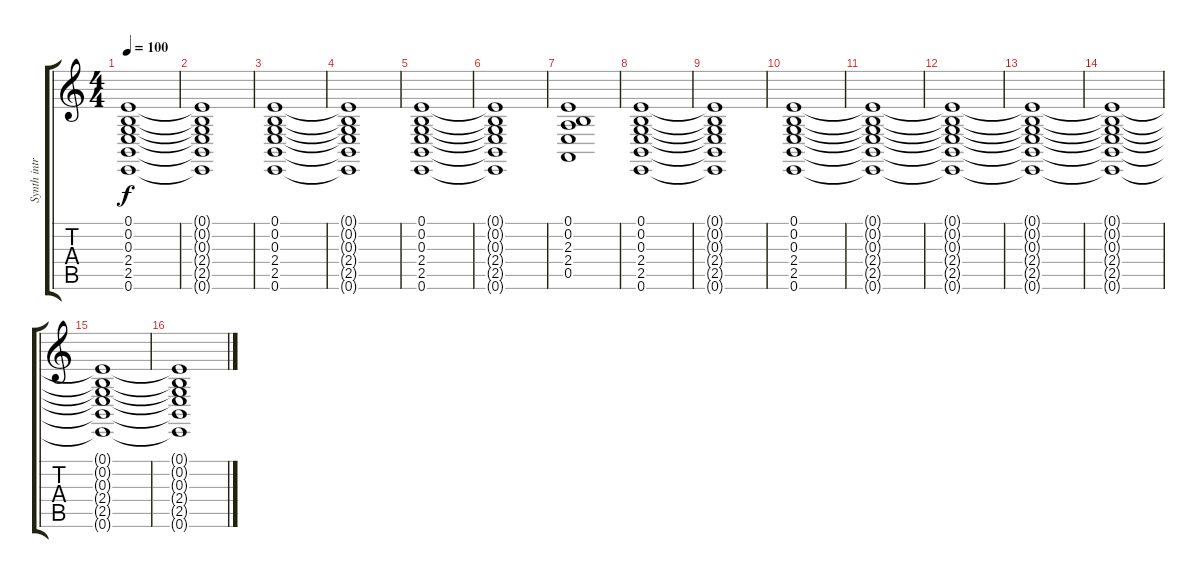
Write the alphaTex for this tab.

\track ("Synth intro" "Synth intr") {instrument brasssection}
\staff {score tabs}
\tuning (E4 B3 G3 D3 A2 E2) {hide}
\ts (4 4)
\tempo 100
\clef g2
\ks c
(0.1 0.2 0.3 2.4 2.5 0.6).1{dy f instrument brasssection} |
(0.1{t} 0.2{t} 0.3{t} 2.4{t} 2.5{t} 0.6{t}).1 |
(0.1 0.2 0.3 2.4 2.5 0.6).1 |
(0.1{t} 0.2{t} 0.3{t} 2.4{t} 2.5{t} 0.6{t}).1 |
(0.1 0.2 0.3 2.4 2.5 0.6).1 |
(0.1{t} 0.2{t} 0.3{t} 2.4{t} 2.5{t} 0.6{t}).1 |
(0.1 0.2 2.3 2.4 0.5).1 |
(0.1 0.2 0.3 2.4 2.5 0.6).1 |
(0.1{t} 0.2{t} 0.3{t} 2.4{t} 2.5{t} 0.6{t}).1 |
(0.1 0.2 0.3 2.4 2.5 0.6).1 |
(0.1{t} 0.2{t} 0.3{t} 2.4{t} 2.5{t} 0.6{t}).1 |
(0.1{t} 0.2{t} 0.3{t} 2.4{t} 2.5{t} 0.6{t}).1 |
(0.1{t} 0.2{t} 0.3{t} 2.4{t} 2.5{t} 0.6{t}).1 |
(0.1{t} 0.2{t} 0.3{t} 2.4{t} 2.5{t} 0.6{t}).1 |
(0.1{t} 0.2{t} 0.3{t} 2.4{t} 2.5{t} 0.6{t}).1 |
(0.1{t} 0.2{t} 0.3{t} 2.4{t} 2.5{t} 0.6{t}).1
